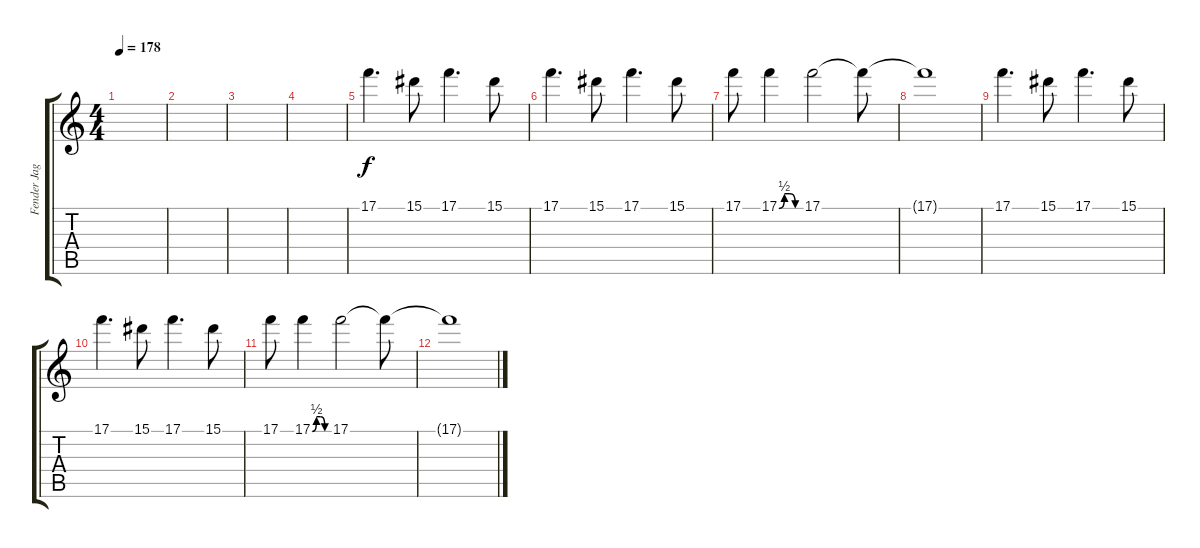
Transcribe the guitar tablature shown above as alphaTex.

\track ("Fender Jaguar 3" "Fender Jag") {instrument distortionguitar}
\staff {score tabs}
\tuning (C4 C4 Ab3 Eb3 Bb2 F2) {hide}
\ts (4 4)
\tempo 178
\clef g2
\ks c
|
|
|
|
17.1.4{d} 15.1.8 17.1.4{d} 15.1.8 |
17.1.4{d} 15.1.8 17.1.4{d} 15.1.8 |
17.1.8 17.1{be (custom 0 0 15 2 30 2 45 0 60 0)}.4 17.1.2 17.1{t}.8 |
17.1{t}.1 |
17.1.4{d} 15.1.8 17.1.4{d} 15.1.8 |
17.1.4{d} 15.1.8 17.1.4{d} 15.1.8 |
17.1.8 17.1{be (custom 0 0 15 2 30 2 45 0 60 0)}.4 17.1.2 17.1{t}.8 |
17.1{t}.1
